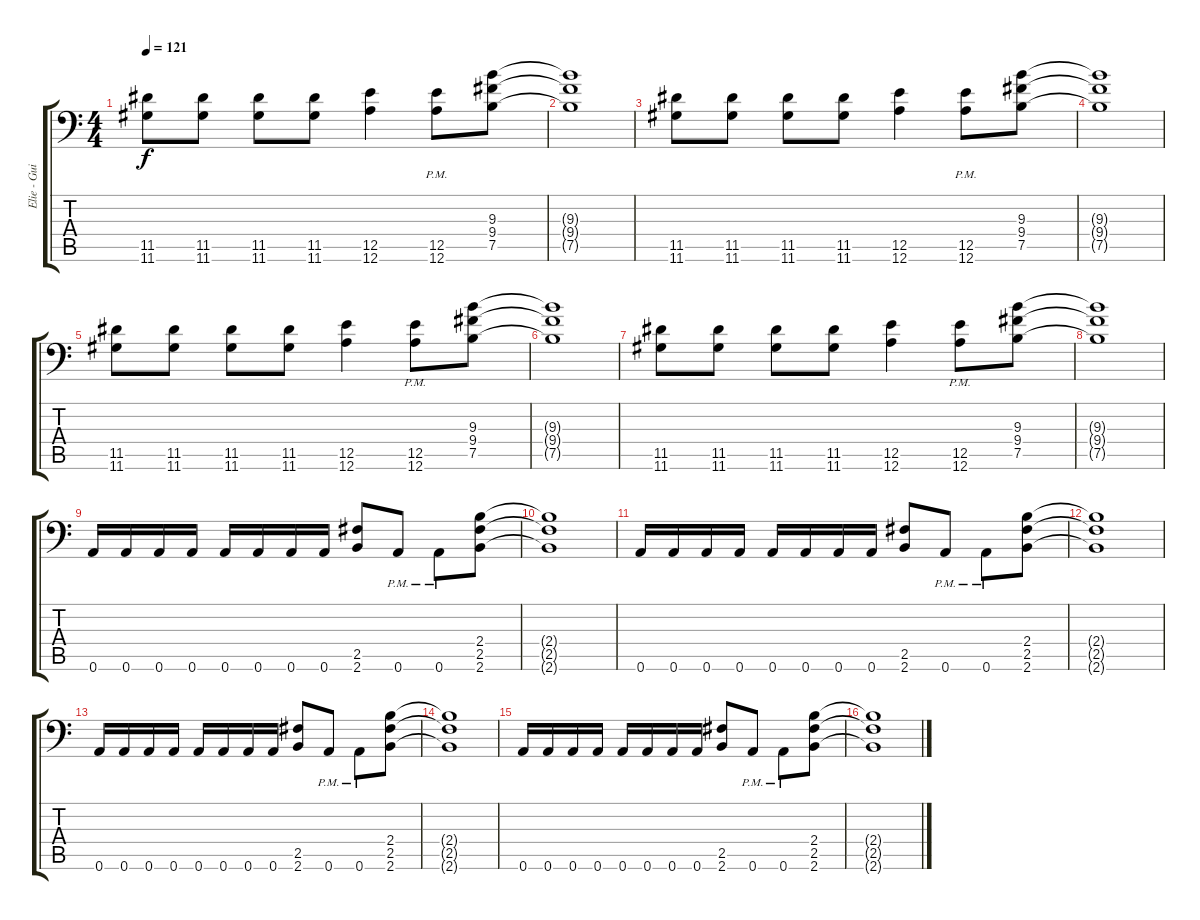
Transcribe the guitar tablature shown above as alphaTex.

\track ("Elie - Guitare" "Elie - Gui") {instrument distortionguitar}
\staff {score tabs}
\tuning (B3 Gb3 D3 A2 E2 A1) {hide}
\ts (4 4)
\section ("" "")
\tempo 121
\clef f4
\ks c
(11.5 11.6).8{dy f volume 12 balance 2 instrument distortionguitar} (11.5 11.6).8 (11.5 11.6).8 (11.5 11.6).8 (12.5 12.6).4 (12.5{pm} 12.6{pm}).8 (9.3 9.4 7.5).8 |
(9.3{t} 9.4{t} 7.5{t}).1 |
(11.5 11.6).8 (11.5 11.6).8 (11.5 11.6).8 (11.5 11.6).8 (12.5 12.6).4 (12.5{pm} 12.6{pm}).8 (9.3 9.4 7.5).8 |
(9.3{t} 9.4{t} 7.5{t}).1 |
(11.5 11.6).8 (11.5 11.6).8 (11.5 11.6).8 (11.5 11.6).8 (12.5 12.6).4 (12.5{pm} 12.6{pm}).8 (9.3 9.4 7.5).8 |
(9.3{t} 9.4{t} 7.5{t}).1 |
(11.5 11.6).8 (11.5 11.6).8 (11.5 11.6).8 (11.5 11.6).8 (12.5 12.6).4 (12.5{pm} 12.6{pm}).8 (9.3 9.4 7.5).8 |
(9.3{t} 9.4{t} 7.5{t}).1 |
\section ("" "")
0.6.16{volume 12 balance 2 instrument distortionguitar} 0.6.16 0.6.16 0.6.16 0.6.16 0.6.16 0.6.16 0.6.16 (2.5 2.6).8 0.6{pm}.8 0.6{pm}.8 (2.4 2.5 2.6).8 |
(2.4{t} 2.5{t} 2.6{t}).1 |
0.6.16 0.6.16 0.6.16 0.6.16 0.6.16 0.6.16 0.6.16 0.6.16 (2.5 2.6).8 0.6{pm}.8 0.6{pm}.8 (2.4 2.5 2.6).8 |
(2.4{t} 2.5{t} 2.6{t}).1 |
0.6.16 0.6.16 0.6.16 0.6.16 0.6.16 0.6.16 0.6.16 0.6.16 (2.5 2.6).8 0.6{pm}.8 0.6{pm}.8 (2.4 2.5 2.6).8 |
(2.4{t} 2.5{t} 2.6{t}).1 |
0.6.16 0.6.16 0.6.16 0.6.16 0.6.16 0.6.16 0.6.16 0.6.16 (2.5 2.6).8 0.6{pm}.8 0.6{pm}.8 (2.4 2.5 2.6).8 |
(2.4{t} 2.5{t} 2.6{t}).1
